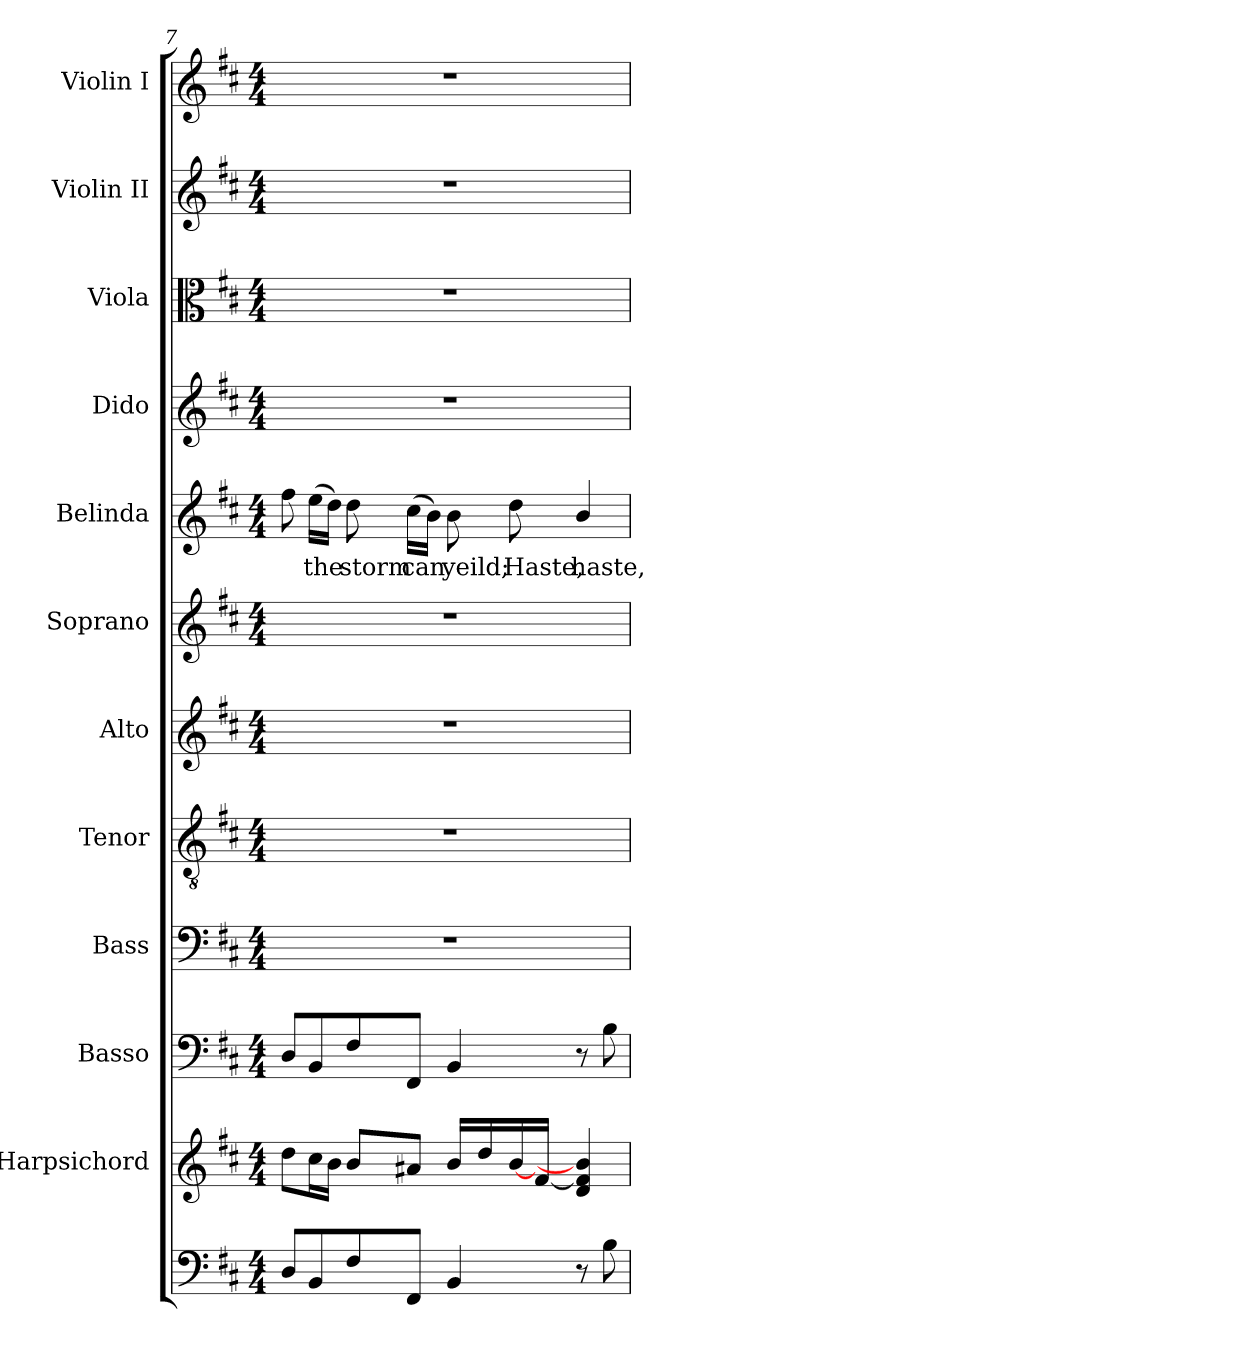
**kern	**kern	**kern	**kern	**kern	**kern	**kern	**kern	**text	**kern	**kern	**kern	**kern
*part12	*part11	*part10	*part9	*part8	*part7	*part6	*part5	*part5	*part4	*part3	*part2	*part1
*staff12	*staff11	*staff10	*staff9	*staff8	*staff7	*staff6	*staff5	*staff5	*staff4	*staff3	*staff2	*staff1
*	*I"Harpsichord	*I"Basso	*I"Bass	*I"Tenor	*I"Alto	*I"Soprano	*I"Belinda	*	*I"Dido	*I"Viola	*I"Violin II	*I"Violin I
*	*I'Harps.	*I'B.	*I'B.	*I'T.	*I'A.	*I'S.	*I'Bel.	*	*	*I'Vla.	*I'Vln. II	*I'Vln. I
!!LO:LB:g=z
*clefF4	*clefG2	*clefF4	*clefF4	*clefGv2	*clefG2	*clefG2	*clefG2	*	*clefG2	*clefC3	*clefG2	*clefG2
*	*	*	*	*ITrd7c12	*	*	*	*	*	*	*	*
*k[f#c#]	*k[f#c#]	*k[f#c#]	*k[f#c#]	*k[f#c#]	*k[f#c#]	*k[f#c#]	*k[f#c#]	*	*k[f#c#]	*k[f#c#]	*k[f#c#]	*k[f#c#]
*D:	*D:	*D:	*D:	*D:	*D:	*D:	*D:	*	*D:	*D:	*D:	*D:
*M4/4	*M4/4	*M4/4	*M4/4	*M4/4	*M4/4	*M4/4	*M4/4	*	*M4/4	*M4/4	*M4/4	*M4/4
=7	=7	=7	=7	=7	=7	=7	=7	=7	=7	=7	=7	=7
8Di/L	8ddi\L	8Di/L	1r	1r	1r	1r	8ff#i\	.	1r	1r	1r	1r
!	!	!	!	!	!	!	!	!LO:LY:b:color=#000000	!	!	!	!
8BBi/	16cc#i\L	8BBi/	.	.	.	.	(16eei\LL	the	.	.	.	.
.	16bi\JJ	.	.	.	.	.	16ddi\JJ)	.	.	.	.	.
!	!	!	!	!	!	!	!	!LO:LY:b:color=#000000	!	!	!	!
8F#i/	8bi/L	8F#i/	.	.	.	.	8ddi\	storm	.	.	.	.
!	!	!	!	!	!	!	!	!LO:LY:b:color=#000000	!	!	!	!
8FF#i/J	8a#Xi/J	8FF#i/J	.	.	.	.	(16cc#i\LL	can	.	.	.	.
.	.	.	.	.	.	.	16bi\JJ)	.	.	.	.	.
!	!	!	!	!	!	!	!	!LO:LY:b:color=#000000	!	!	!	!
4BBi/	16bi/LL	4BBi/	.	.	.	.	8bi\	yeild;	.	.	.	.
.	16ddi/	.	.	.	.	.	.	.	.	.	.	.
!	!	!	!	!	!	!	!	!LO:LY:b:color=#000000	!	!	!	!
.	[16bi/	.	.	.	.	.	8ddi\	Haste,	.	.	.	.
.	[16f#i/JJ	.	.	.	.	.	.	.	.	.	.	.
!	!	!	!	!	!	!	!	!LO:LY:b:color=#000000	!	!	!	!
8r	4di/ 4f#i] 4bi]	8r	.	.	.	.	4bi/	haste,	.	.	.	.
8Bi\	.	8Bi\	.	.	.	.	.	.	.	.	.	.
=	=	=	=	=	=	=	=	=	=	=	=	=
*-	*-	*-	*-	*-	*-	*-	*-	*-	*-	*-	*-	*-
